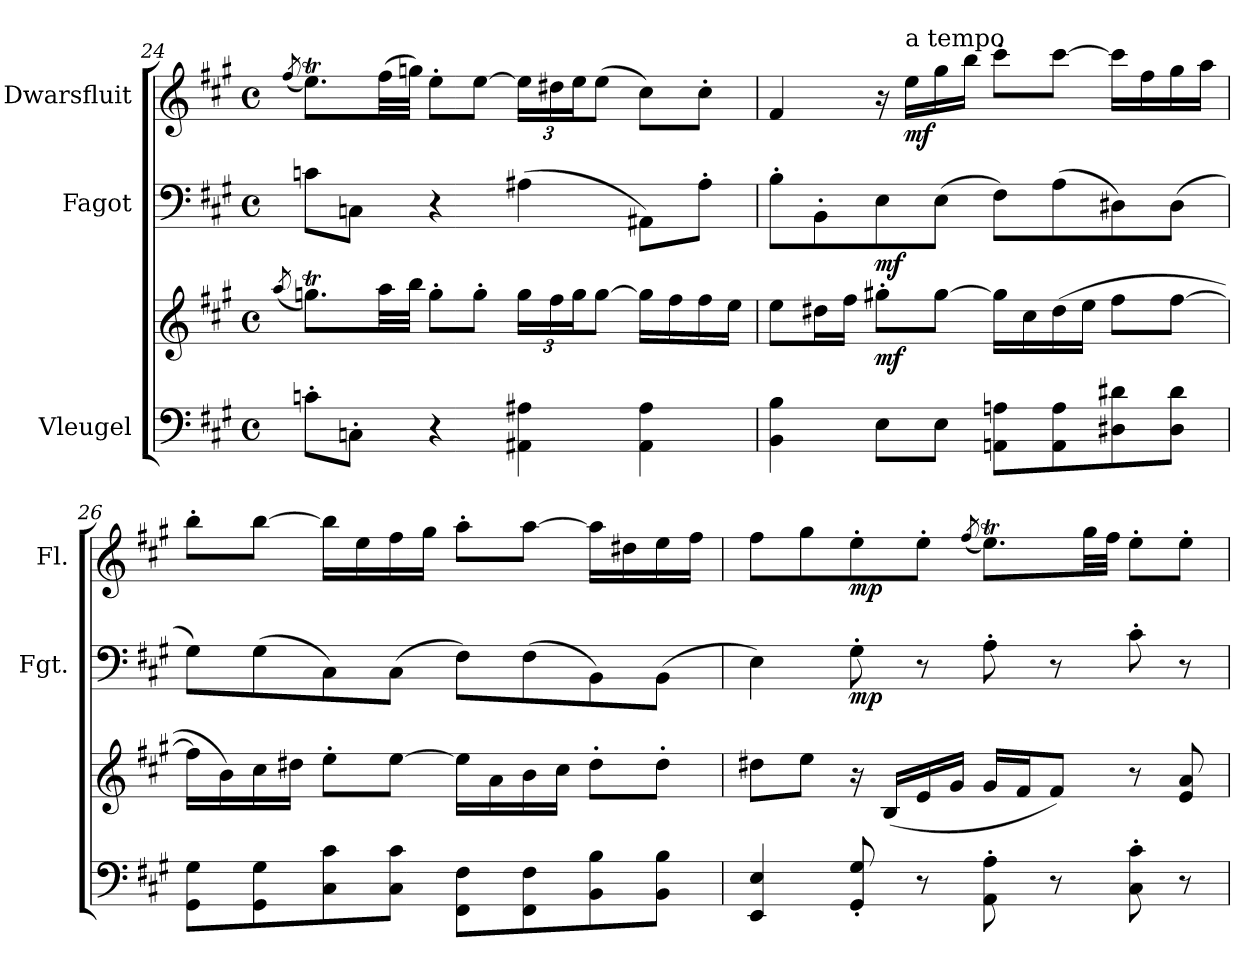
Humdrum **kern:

**kern	**kern	**dynam	**kern	**dynam	**kern	**dynam
*part3	*part3	*part3	*part2	*part2	*part1	*part1
*staff4	*staff3	*staff3/4	*staff2	*staff2	*staff1	*staff1
*I"Vleugel	*	*	*I"Fagot	*	*I"Dwarsfluit	*
*	*	*	*I'Fgt.	*	*I'Fl.	*
*clefF4	*clefG2	*	*clefF4	*	*clefG2	*
*k[f#c#g#]	*k[f#c#g#]	*	*k[f#c#g#]	*	*k[f#c#g#]	*
*M4/4	*M4/4	*	*M4/4	*	*M4/4	*
*met(c)	*met(c)	*	*met(c)	*	*met(c)	*
*MM52	*MM52	*	*MM52	*	*MM52	*
=24	=24	=24	=24	=24	=24	=24
.	(8qaa/	.	.	.	(8qff#/	.
8cn'\L	8.ggnT\L)	.	8cn\L	.	8.eeT\L)	.
8Cn'\J	.	.	8Cn\J	.	.	.
.	32aa\LL	.	.	.	(32ff#\LL	.
.	32bb\JJJ	.	.	.	32ggn\JJJ)	.
*	*	*	*	*	*MM50	*
4r	8gg'\L	.	4r	.	8ee'\L	.
.	8gg'\J	.	.	.	[8ee\J	.
*	*Xbrackettup	*	*	*	*Xbrackettup	*
*	*	*	*	*	*MM48	*
4AA#X\ 4A#X\	24gg\LL	.	(4A#X\	.	24ee\LL]	.
.	24ff#\	.	.	.	24dd#X\	.
.	24gg\J	.	.	.	24ee\J	.
.	[8gg\J	.	.	.	(8ee\J	.
*	*	*	*	*	*MM46	*
4AA#\ 4A#\	16gg\LL]	.	8AA#X\L)	.	8cc#\L)	.
.	16ff#\	.	.	.	.	.
.	16ff#\	.	8A#'\J	.	8cc#'\J	.
.	16ee\JJ	.	.	.	.	.
=25	=25	=25	=25	=25	=25	=25
*	*	*	*	*	*MM40	*
4BB\ 4B\	8ee\L	.	8B'\L	.	4f#/	.
.	16dd#X\L	.	8BB'\	.	.	.
.	16ff#\JJ	.	.	.	.	.
!	!	!LO:DY:b	!	!LO:DY:b	!	!
8E\L	8gg#X'\L	mf	8E\	mf	16r	.
*	*	*	*	*	*MM60	*
!	!	!	!	!	!LO:TX:a:t=a tempo	!
!	!	!	!	!	!	!LO:DY:b
.	.	.	.	.	16ee\LL	mf
8E\J	[8gg#\J	.	(8E\J	.	16gg#\	.
.	.	.	.	.	16bb\JJ	.
8AAn\ 8An\L	16gg#\LL]	.	8F#\L)	.	8ccc#'\L	.
.	16cc#\	.	.	.	.	.
8AA\ 8A\	(16dd#\	.	(8A\	.	[8ccc#\J	.
.	16ee\JJ	.	.	.	.	.
8D#X\ 8d#X\	8ff#\L	.	8D#X\)	.	16ccc#\LL]	.
.	.	.	.	.	16ff#\	.
8D#\ 8d#\J	[8ff#\J	.	(8D#\J	.	16gg#\	.
.	.	.	.	.	16aa\JJ	.
!!LO:LB:g=z
=26	=26	=26	=26	=26	=26	=26
8GG#\ 8G#\L	16ff#\LL]	.	8G#\L)	.	8bb'\L	.
.	16b\)	.	.	.	.	.
8GG#\ 8G#\	16cc#\	.	(8G#\	.	[8bb\J	.
.	16dd#X\JJ	.	.	.	.	.
8C#\ 8c#\	8ee'\L	.	8C#\)	.	16bb\LL]	.
.	.	.	.	.	16ee\	.
8C#\ 8c#\J	[8ee\J	.	(8C#\J	.	16ff#\	.
.	.	.	.	.	16gg#\JJ	.
8FF#\ 8F#\L	16ee\LL]	.	8F#\L)	.	8aa'\L	.
.	16a\	.	.	.	.	.
8FF#\ 8F#\	16b\	.	(8F#\	.	[8aa\J	.
.	16cc#\JJ	.	.	.	.	.
8BB\ 8B\	8dd#'\L	.	8BB\)	.	16aa\LL]	.
.	.	.	.	.	16dd#X\	.
8BB\ 8B\J	8dd#'\J	.	(8BB\J	.	16ee\	.
.	.	.	.	.	16ff#\JJ	.
=27	=27	=27	=27	=27	=27	=27
4EE/ 4E/	8dd#X\L	.	4E\)	.	8ff#\L	.
.	8ee\J	.	.	.	8gg#\	.
!	!	!	!	!LO:DY:b	!	!LO:DY:b
8GG#/' 8G#/'	16r	.	8G#'\	mp	8ee'\	mp
.	(16B/LL	.	.	.	.	.
8r	16e/	.	8r	.	8ee'\J	.
.	16g#/JJ	.	.	.	.	.
.	.	.	.	.	(8qff#/	.
8AA\' 8A\'	16g#/LL	.	8A'\	.	8.eeT\L)	.
.	16f#/J	.	.	.	.	.
8r	8f#/J)	.	8r	.	.	.
.	.	.	.	.	32gg#\LL	.
.	.	.	.	.	32ff#\JJJ	.
8C#\' 8c#\'	8r	.	8c#'\	.	8ee'\L	.
8r	8e/ 8a/	.	8r	.	8ee'\J	.
=	=	=	=	=	=	=
*-	*-	*-	*-	*-	*-	*-
